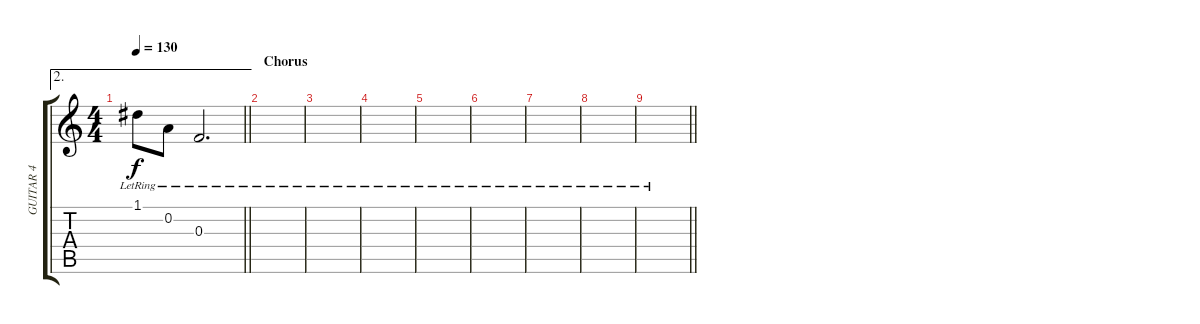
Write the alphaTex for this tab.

\track ("GUITAR 4" "GUITAR 4") {instrument electricguitarclean}
\staff {score tabs}
\tuning (D4 A3 F3 C3 G2 D2) {hide}
\ae 2
\ts (4 4)
\tempo 130
\clef g2
\barLineRight lightlight
\ks c
1.1{lr}.8{dy f} 0.2{lr}.8 0.3{lr}.2{d} |
\section ("" "Chorus")
|
|
|
|
|
|
|
\barLineRight lightlight
